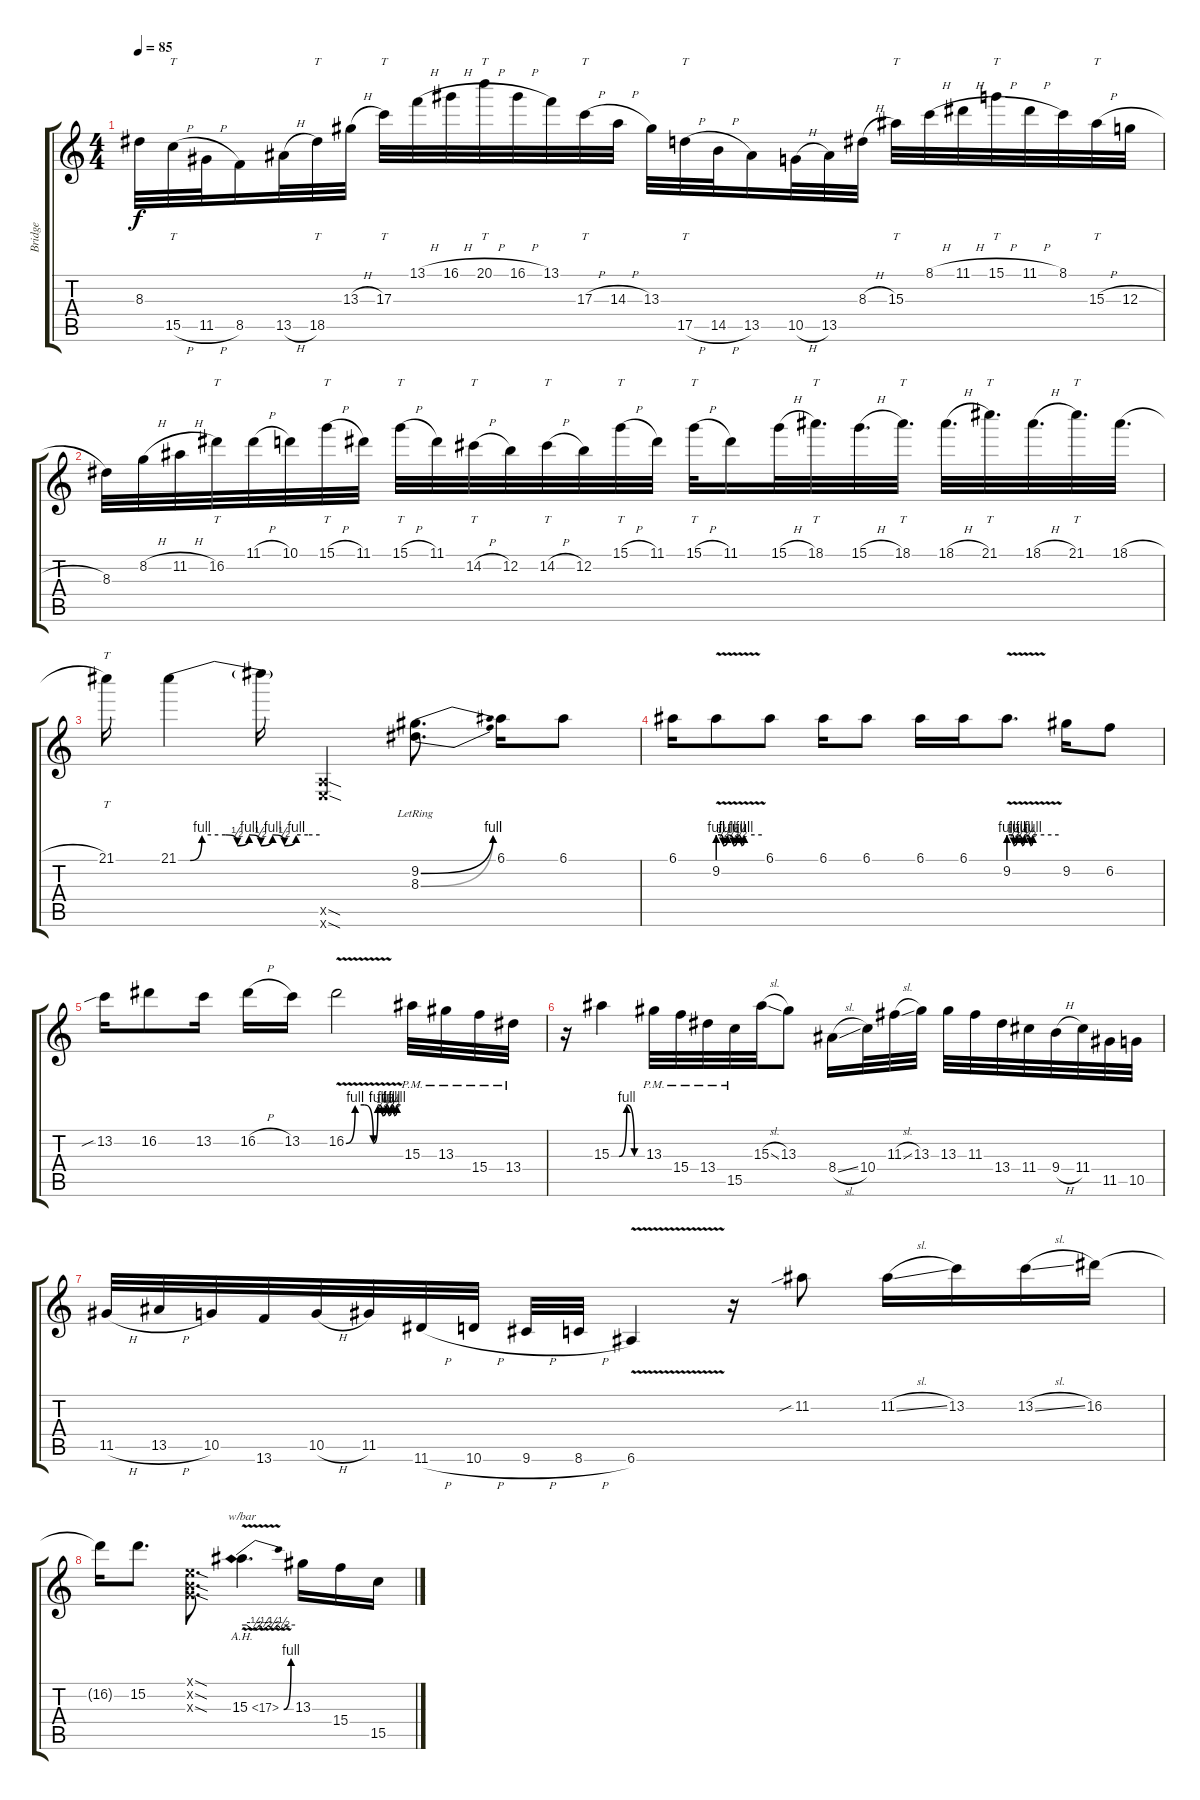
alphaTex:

\track ("Bridge" "Bridge") {instrument overdrivenguitar}
\staff {score tabs}
\tuning (E4 B3 G3 D3 A2 E2) {hide}
\ts (4 4)
\tempo 85
\clef g2
\ks c
8.3.32{dy f} 15.5{h}.32{tt} 11.5{h}.32 8.5.16 13.5{h}.32 18.5.32{tt} 13.3{h}.32 17.3.32{tt} 13.1{h}.32 16.1{h}.32 20.1{h}.32{tt} 16.1{h}.32 13.1.32 17.3{h}.32{tt} 14.3{h}.32 13.3.32 17.5{h}.32{tt} 14.5{h}.32 13.5.16 10.5{h}.32 13.5.32 8.3{h}.32 15.3.32{tt} 8.1{h}.32 11.1{h}.32 15.1{h}.32{tt} 11.1{h}.32 8.1.32 15.3{h}.32{tt} 12.3{h}.32 |
8.3.32 8.2{h}.32 11.2{h}.32 16.2.32{tt} 11.1{h}.32 10.1.32 15.1{h}.32{tt} 11.1.32 15.1{h}.32{tt} 11.1.32 14.2{h}.32{tt} 12.2.32 14.2{h}.32{tt} 12.2.32 15.1{h}.32{tt} 11.1.32 15.1{h}.32{tt} 11.1.16 15.1{h}.32 18.1.32{tt d} 15.1{h}.32{d} 18.1.32{tt d} 18.1{h}.32{d} 21.1.32{tt d} 18.1{h}.32{d} 21.1.32{tt d} 18.1{h}.32{d} |
21.1.16{tt} 21.1{be (custom 0 0 5 0 10 4 20 4 25 2 30 4 35 2 40 4 45 2 50 4 55 4 60 4)}.4 21.1{t}.16 (0.5{sod x} 0.6{sod x}).4 (9.2{be (bend 0 0 60 4) lr} 8.3{be (bend 0 0 60 4) lr}).8{d} 6.1.16 6.1.8 |
6.1.16 9.2{be (custom 0 4 3 4 7 2 13 4 21 2 26 4 32 2 36 4 60 4) v}.8 6.1.8 6.1.16 6.1.8 6.1.16 6.1.16 9.2{be (custom 0 4 4 4 6 2 10 4 16 2 19 4 26 2 29 4 60 4) v}.8{d} 9.2.16 6.2.8 |
13.2{sib}.16 16.2.8 13.2.16 16.2{h}.16 13.2.16 16.2{be (custom 0 0 10 4 20 4 30 0 35 4 40 2 44 4 47 2 50 4 53 2 56 4 60 4) v}.2 15.3{pm}.32 13.3{pm}.32 15.4{pm}.32 13.4{pm}.32 |
r.16 15.3{be (custom 0 0 15 0 30 4 45 0 60 0)}.4 13.3{pm}.32 15.4{pm}.32 13.4{pm}.32 15.5{pm}.32 15.3{sl}.32 13.3.8 8.4{sl}.16 10.4.32 11.3{sl}.32 13.3.32 13.3.32 11.3.32 13.4.32 11.4.32 9.4{h}.32 11.4.32 11.5.32 10.5.32 |
11.5{h}.32 13.5{h}.32 10.5.32 13.6.32 10.5{h}.32 11.5.32 11.6{h}.32 10.6{h}.32 9.6{h}.32 8.6{h}.32 6.6{v}.4 r.16 11.2{sib}.8 11.2{sl}.16 13.2.16 13.2{sl}.16 16.2.16 |
16.2{t}.16 15.2.8{d} (0.1{sod x} 0.2{sod x} 0.3{sod x}).8{d} 15.3{be (bend 0 0 60 4) ah 2 v}.4{d tbe (custom default 0 0 5 0 14 -2 20 0 25 -2 30 0 34 -2 40 0 45 -2 50 0 60 0)} 13.3.16 15.4.16 15.5{sl}.16
